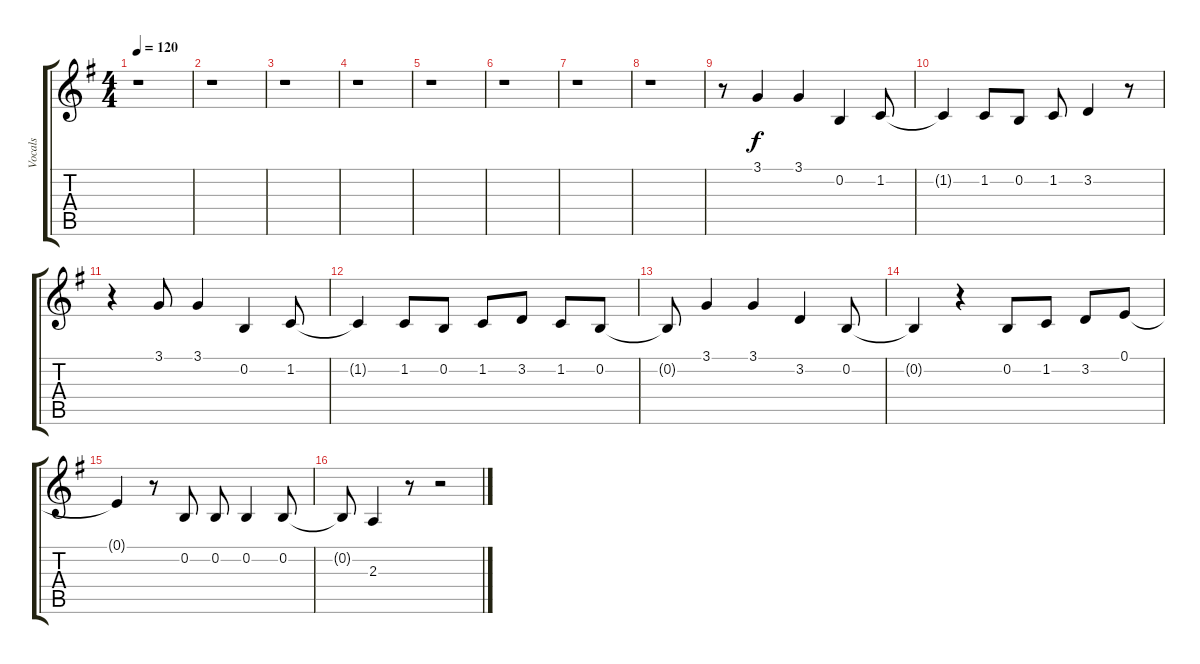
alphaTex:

\track ("Vocals" "Vocals") {instrument synthvoice}
\staff {score tabs}
\tuning (E4 B3 G3 D3 A2 E2) {hide}
\ts (4 4)
\tempo 120
\clef g2
\ks g
r.1{dy f instrument synthvoice} |
r.1 |
r.1 |
r.1 |
r.1 |
r.1 |
r.1 |
r.1 |
r.8 3.1.4 3.1.4 0.2.4 1.2.8 |
1.2{t}.4 1.2.8 0.2.8 1.2.8 3.2.4 r.8 |
r.4 3.1.8 3.1.4 0.2.4 1.2.8 |
1.2{t}.4 1.2.8 0.2.8 1.2.8 3.2.8 1.2.8 0.2.8 |
0.2{t}.8 3.1.4 3.1.4 3.2.4 0.2.8 |
0.2{t}.4 r.4 0.2.8 1.2.8 3.2.8 0.1.8 |
0.1{t}.4 r.8 0.2.8 0.2.8 0.2.4 0.2.8 |
0.2{t}.8 2.3.4 r.8 r.2
